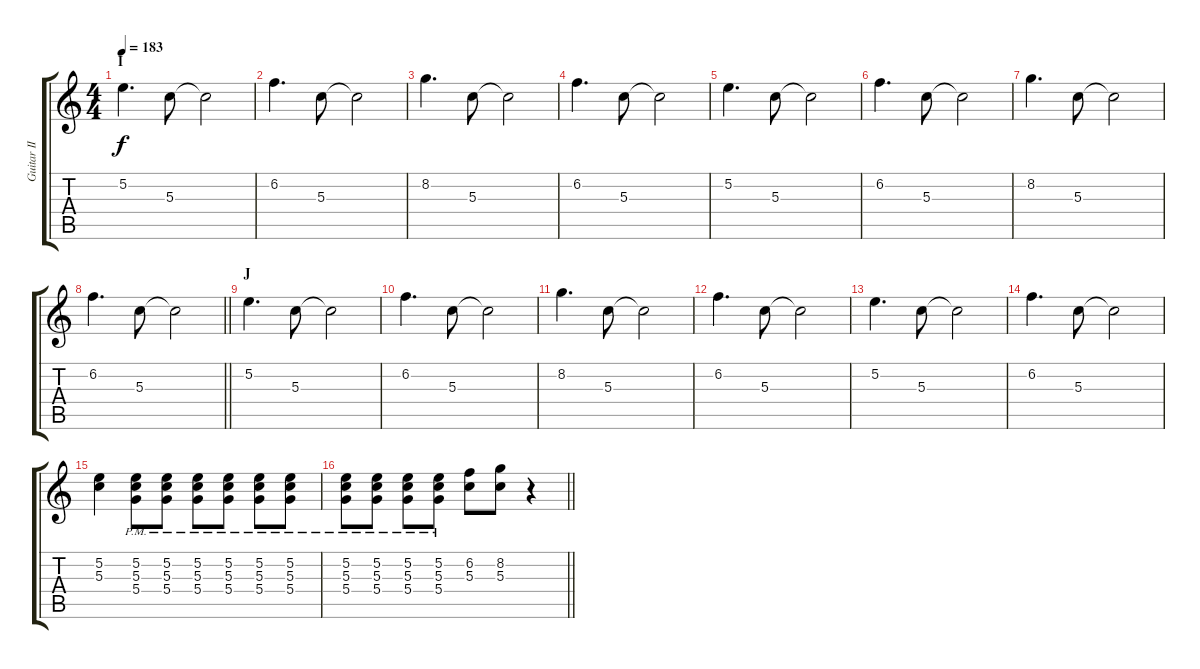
\track ("Guitar II - Kita" "Guitar II ") {instrument overdrivenguitar}
\staff {score tabs}
\tuning (E4 B3 G3 D3 A2 E2) {hide}
\ts (4 4)
\section ("" "I")
\tempo 183
\clef g2
\ks c
5.2.4{d dy f instrument electricguitarjazz} 5.3.8 5.3{t}.2 |
6.2.4{d} 5.3.8 5.3{t}.2 |
8.2.4{d} 5.3.8 5.3{t}.2 |
6.2.4{d} 5.3.8 5.3{t}.2 |
5.2.4{d} 5.3.8 5.3{t}.2 |
6.2.4{d} 5.3.8 5.3{t}.2 |
8.2.4{d} 5.3.8 5.3{t}.2 |
\barLineRight lightlight
6.2.4{d} 5.3.8 5.3{t}.2 |
\section ("" "J")
5.2.4{d instrument overdrivenguitar} 5.3.8 5.3{t}.2 |
6.2.4{d} 5.3.8 5.3{t}.2 |
8.2.4{d} 5.3.8 5.3{t}.2 |
6.2.4{d} 5.3.8 5.3{t}.2 |
5.2.4{d} 5.3.8 5.3{t}.2 |
6.2.4{d} 5.3.8 5.3{t}.2 |
(5.2 5.3).4 (5.2{pm} 5.3{pm} 5.4{pm}).8 (5.2{pm} 5.3{pm} 5.4{pm}).8 (5.2{pm} 5.3{pm} 5.4{pm}).8 (5.2{pm} 5.3{pm} 5.4{pm}).8 (5.2{pm} 5.3{pm} 5.4{pm}).8 (5.2{pm} 5.3{pm} 5.4{pm}).8 |
\barLineRight lightlight
(5.2{pm} 5.3{pm} 5.4{pm}).8 (5.2{pm} 5.3{pm} 5.4{pm}).8 (5.2{pm} 5.3{pm} 5.4{pm}).8 (5.2{pm} 5.3{pm} 5.4{pm}).8 (6.2 5.3).8 (8.2 5.3).8 r.4
